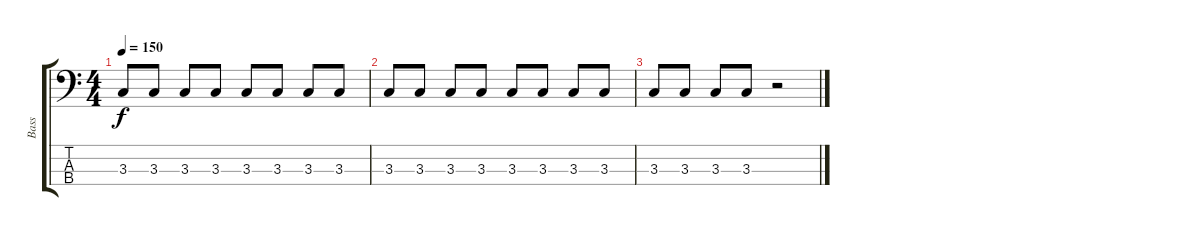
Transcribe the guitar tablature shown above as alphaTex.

\track ("Bass" "Bass") {instrument electricbassfinger}
\staff {score tabs}
\tuning (G2 D2 A1 E1) {hide}
\ts (4 4)
\tempo 150
\clef f4
\ks c
3.3.8{dy f} 3.3.8 3.3.8 3.3.8 3.3.8 3.3.8 3.3.8 3.3.8 |
3.3.8 3.3.8 3.3.8 3.3.8 3.3.8 3.3.8 3.3.8 3.3.8 |
3.3.8 3.3.8 3.3.8 3.3.8 r.2
